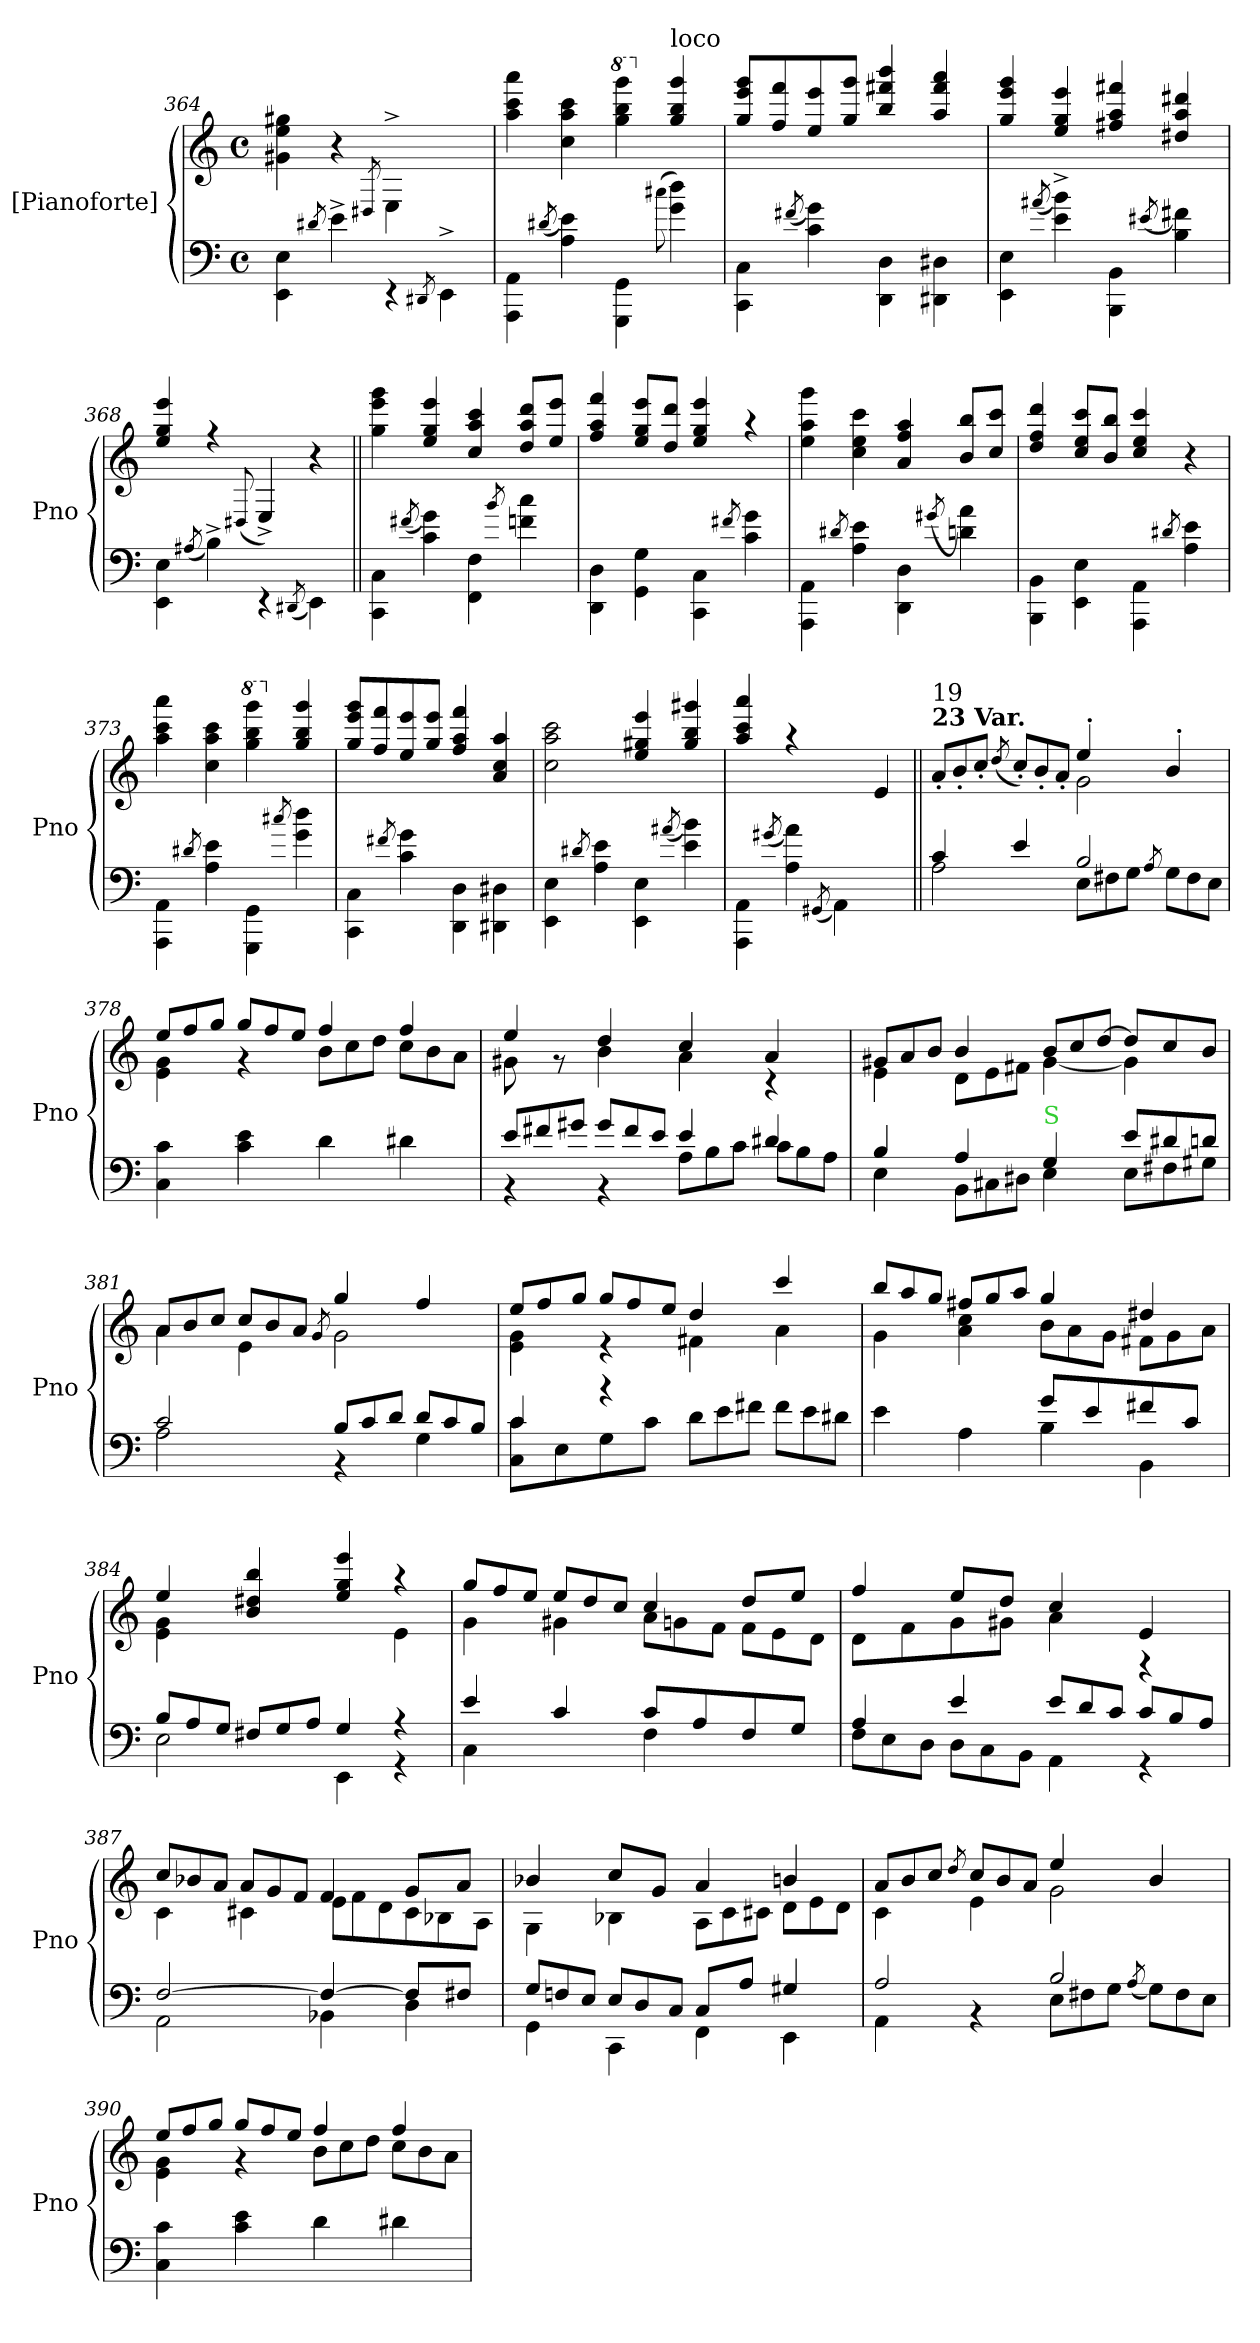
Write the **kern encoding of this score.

**kern	**kern
*part2	*part1
*staff2	*staff1
*I"[Pianoforte]	*I"[Pianoforte]
*I'Pno	*I'Pno
*clefF4	*clefG2
*k[]	*k[]
*M4/4	*M4/4
*met(c)	*met(c)
=364	=364
4EE\ 4E\	4g#X\ 4ee\ 4gg#X\
8qd#X/	.
4e^\	4r
.	8qD#X/
4rEE	4E^\
8qDD#X/	.
4EE^\	4ryy
=365	=365
4AAA\ 4AA\	4aa\ 4ccc\ 4aaa\
(>8qd#X/	.
4A\ 4e\)	4cc\ 4aa\ 4ccc\
*	*8va
4GGG\ 4GG\	4ggg\ 4bbb\ 4gggg\
(>8qqcc#X\	.
*	*X8va
!	!LO:TX:a:t=loco
4g\ 4dd\)	4gg/ 4bb/ 4ggg/
=366	=366
4CC\ 4C\	8gg/ 8eee/ 8ggg/L
.	8ff/ 8fff/
(>8qf#X/	.
4c\ 4g\)	8ee/ 8eee/
.	8gg/ 8ggg/J
4DD\ 4D\	4bb/ 4fff#X/ 4bbb/
4DD#X\ 4D#X\	4aa/ 4fff#/ 4aaa/
=367	=367
4EE\ 4E\	4gg/ 4eee/ 4ggg/
(>8qa#X/	.
4e\ 4b\)	4ee^>/ 4gg^>/ 4eee^>/
4BBB\ 4BB\	4ff#X/ 4aa/ 4fff#X/
(<8qe#X/	.
4B\ 4f#X\)	4dd#X/ 4aa/ 4ddd#X/
=368	=368
4EE\ 4E\	4ee/ 4gg/ 4eee/
(>8qA#X/	.
4B^>\)	4rff
.	(>8qqD#X/
4rEE	4E^/)
(>8qDD#X/	.
4EE\)	4r
=369||	=369||
4CC\ 4C\	4gg\ 4eee\ 4ggg\
(8qf#X/	.
4c\ 4g\)	4ee/ 4gg/ 4eee/
4FF\ 4F\	4cc/ 4aa/ 4ccc/
8qb/	.
4fn\ 4cc\	8dd/ 8aa/ 8ddd/L
.	8ee/ 8eee/J
=370	=370
4DD\ 4D\	4ff/ 4aa/ 4fff/
4GG\ 4G\	8ee/ 8gg/ 8eee/L
.	8dd/ 8ddd/J
4CC\ 4C\	4ee/ 4gg/ 4eee/
8qf#X/	.
4c\ 4g\	4raa
=371	=371
4AAA\ 4AA\	4ee\ 4aa\ 4ggg\
8qd#X/	.
4A\ 4e\	4cc\ 4ee\ 4ccc\
4DD\ 4D\	4a/ 4ff/ 4aa/
(>8qg#X/	.
4dn\ 4a\)	8b/ 8bb/L
.	8cc/ 8ccc/J
=372	=372
4BBB\ 4BB\	4dd/ 4ff/ 4ddd/
4EE\ 4E\	8cc/ 8ee/ 8ccc/L
.	8b/ 8bb/J
4AAA\ 4AA\	4cc/ 4ee/ 4ccc/
8qd#X/	.
4A\ 4e\	4r
=373	=373
4AAA\ 4AA\	4aa\ 4ccc\ 4aaa\
8qd#X/	.
4A\ 4e\	4cc\ 4aa\ 4ccc\
*	*8va
4GGG\ 4GG\	4ggg\ 4bbb\ 4gggg\
8qcc#X/	.
*	*X8va
4g\ 4dd\	4gg/ 4bb/ 4ggg/
=374	=374
4CC\ 4C\	8gg/ 8eee/ 8ggg/L
.	8ff/ 8fff/
8qf#X/	.
4c\ 4g\	8ee/ 8eee/
.	8gg/ 8eee/J
4DD\ 4D\	4ff/ 4aa/ 4fff/
4DD#X\ 4D#X\	4a/ 4cc/ 4aa/
=375	=375
4EE\ 4E\	2cc\ 2aa\ 2ccc\
8qd#X/	.
4A\ 4e\	.
4EE\ 4E\	4ee/ 4gg#X/ 4eee/
(>8qa#X/	.
4e\ 4b\)	4gg#/ 4bb/ 4ggg#X/
=376	=376
4AAA\ 4AA\	4aa/ 4ccc/ 4aaa/
(>8qg#X/	.
4A\ 4a\)	4raa
(>8qGG#X/	.
4AA\)	4ryy
4ryy	4e/
=377||	=377||
*^	*
*	*	*Xtuplet
*	*	*^
!	!	!LO:TX:a:B:t=23 Var.	!
!	!	!LO:TX:a:t=19	!
4c/	2A\	12a'>/L	2ryy
.	.	12b'>/	.
.	.	12cc'>/J	.
.	.	(8qdd/	.
4e/	.	12cc'>/L)	.
.	.	12b'>/	.
.	.	12a'>/J	.
*	*Xtuplet	*	*
2B/	12E\L	4ee'>/	2g\
.	12F#X\	.	.
.	12G\J	.	.
.	8qA/	.	.
.	12G\L	4b'>/	.
.	12F#\	.	.
.	12E\J	.	.
*v	*v	*	*
=378	=378	=378
4C\ 4c\	12ee/L	4e\ 4g\
.	12ff/	.
.	12gg/J	.
4c\ 4e\	12gg/L	4r
.	12ff/	.
.	12ee/J	.
4d\	4ff/	12b\L
.	.	12cc\
.	.	12dd\J
4d#X\	4ff/	12cc\L
.	.	12b\
.	.	12a\J
=379	=379	=379
*^	*	*
12e/L	4r	4ee/	8g#X\
12f#X/	.	.	.
.	.	.	8r
12g#X/J	.	.	.
12g#/L	4r	4dd/	4b\
12f#/	.	.	.
12e/J	.	.	.
4e/	12A\L	4cc/	4a\
.	12B\	.	.
.	12c\J	.	.
4d#X/	12c\L	4a/	4r
.	12B\	.	.
.	12A\J	.	.
=380	=380	=380	=380
4B/	4E\	12g#X/L	4e\
.	.	12a/	.
.	.	12b/J	.
4A/	12BB\L	4b/	12d\L
.	12C#X\	.	12e\
.	12D#X\J	.	12f#X\J
!LO:TX:a:color=limegreen:t=S	!	!	!
4G/	4E\	12b/L	[4g#\
.	.	12cc/	.
.	.	[12dd/J	.
12e/L	12E\L	12dd/L]	4g#\]
12d#X/	12F#X\	12cc/	.
12dn/J	12G#X\J	12b/J	.
=381	=381	=381	=381
2c/	2A\	12a/L	4a\
.	.	12b/	.
.	.	12cc/J	.
.	.	12cc/L	4e\
.	.	12b/	.
.	.	12a/J	.
.	.	.	8qg/
12B/L	4r	4gg/	2g\
12c/	.	.	.
12d/J	.	.	.
12d/L	4G\	4ff/	.
12c/	.	.	.
12B/J	.	.	.
=382	=382	=382	=382
4c/	8C\ 8c\L	12ee/L	4e\ 4g\
.	.	12ff/	.
.	8E\	.	.
.	.	12gg/J	.
4r	8G\	12gg/L	4r
.	.	12ff/	.
.	8c\J	.	.
.	.	12ee/J	.
12d\L	2ryy	4dd/	4f#X\
12e\	.	.	.
12f#X\J	.	.	.
12f#\L	.	4ccc/	4a\
12e\	.	.	.
12d#X\J	.	.	.
=383	=383	=383	=383
4e\	2ryy	12bb/L	4g\
.	.	12aa/	.
.	.	12gg/J	.
4A\	.	12ff#X/L	4a\ 4cc\
.	.	12gg/	.
.	.	12aa/J	.
8g/L	4B\	4gg/	12b\L
.	.	.	12a\
8e/	.	.	.
.	.	.	12g\J
8f#X/	4BB\	4dd#X/	12f#X\L
.	.	.	12g\
8c/J	.	.	.
.	.	.	12a\J
=384	=384	=384	=384
12B/L	2E\	4ee/	4e\ 4g\
12A/	.	.	.
12G/J	.	.	.
12F#X/L	.	4b/ 4dd#X/ 4bb/	2ryy
12G/	.	.	.
12A/J	.	.	.
4G/	4EE\	4ee/ 4gg/ 4eee/	.
4rGG	4rA	4r	4e\
=385	=385	=385	=385
4e/	4C\	12gg/L	4g\
.	.	12ff/	.
.	.	12ee/J	.
4c/	4ryy	12ee/L	4g#X\
.	.	12dd/	.
.	.	12cc/J	.
8c/L	4F\	4cc/	12a\L
.	.	.	12gn\
8A/	.	.	.
.	.	.	12f\J
8F/	4ryy	8dd/L	12f\L
.	.	.	12e\
8G/J	.	8ee/J	.
.	.	.	12d\J
=386	=386	=386	=386
4A/	12F\L	4ff/	8d\L
.	12E\	.	.
.	.	.	8f\
.	12D\J	.	.
4e/	12D\L	8ee/L	8g\
.	12C\	.	.
.	.	8dd/J	8g#X\J
.	12BB\J	.	.
12e/L	4AA\	4cc/	4a\
12d/	.	.	.
12c/J	.	.	.
12c/L	4r	4e/	4r
12B/	.	.	.
12A/J	.	.	.
=387	=387	=387	=387
[2F/	2AA\	12cc/L	4c\
.	.	12b-X/	.
.	.	12a/J	.
.	.	12a/L	4c#X\
.	.	12g/	.
.	.	12f/J	.
4F/_	4BB-X\	4f/	12e\L
.	.	.	12f\
.	.	.	12d\
8F/L]	4D\	8g/L	12c#\
.	.	.	12B-X\
8F#X/J	.	8a/J	.
.	.	.	12A\J
=388	=388	=388	=388
12G/L	4GG\	4b-X/	4G\
12Fn/	.	.	.
12E/J	.	.	.
12E/L	4CC\	8cc/L	4B-X\
12D/	.	.	.
.	.	8g/J	.
12C/J	.	.	.
8C/L	4FF\	4a/	12A\L
.	.	.	12c\
8A/J	.	.	.
.	.	.	12c#X\J
4G#X/	4EE\	4bn/	12d\L
.	.	.	12e\
.	.	.	12d\J
=389	=389	=389	=389
2A/	4AA\	12a/L	4c\
.	.	12b/	.
.	.	12cc/J	.
.	.	8qdd/	.
.	4r	12cc/L	4e\
.	.	12b/	.
.	.	12a/J	.
2B/	12E\L	4ee/	2g\
.	12F#X\	.	.
.	12G\J	.	.
.	(<8qA/	.	.
.	12G\L)	4b/	.
.	12F#\	.	.
.	12E\J	.	.
*v	*v	*	*
=390	=390	=390
4C\ 4c\	12ee/L	4e\ 4g\
.	12ff/	.
.	12gg/J	.
4c\ 4e\	12gg/L	4r
.	12ff/	.
.	12ee/J	.
4d\	4ff/	12b\L
.	.	12cc\
.	.	12dd\J
4d#X\	4ff/	12cc\L
.	.	12b\
.	.	12a\J
*	*v	*v
=	=
*-	*-
